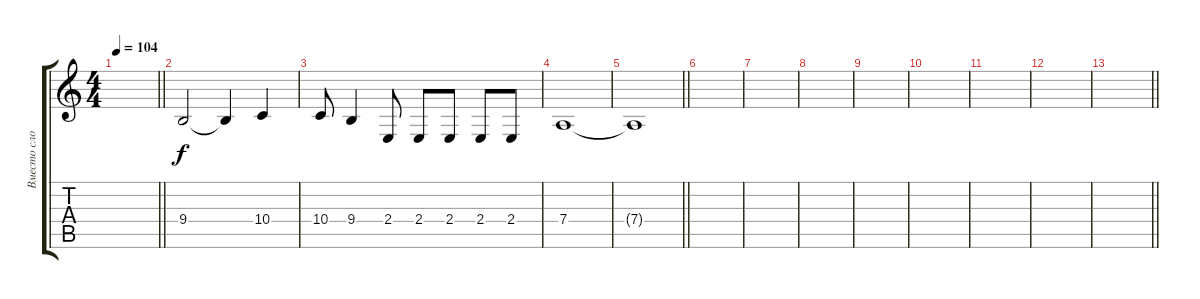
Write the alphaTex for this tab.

\track ("Вместо слов" "Вместо сло") {instrument fx5brightness}
\staff {score tabs}
\tuning (E4 B3 G3 D3 A2 E2) {hide}
\ts (4 4)
\tempo 104
\clef g2
\barLineRight lightlight
\ks c
|
9.4.2 9.4{t}.4 10.4.4 |
10.4.8 9.4.4 2.4.8 2.4.8 2.4.8 2.4.8 2.4.8 |
7.4.1 |
\barLineRight lightlight
7.4{t}.1 |
|
|
|
|
|
|
|
\barLineRight lightlight
